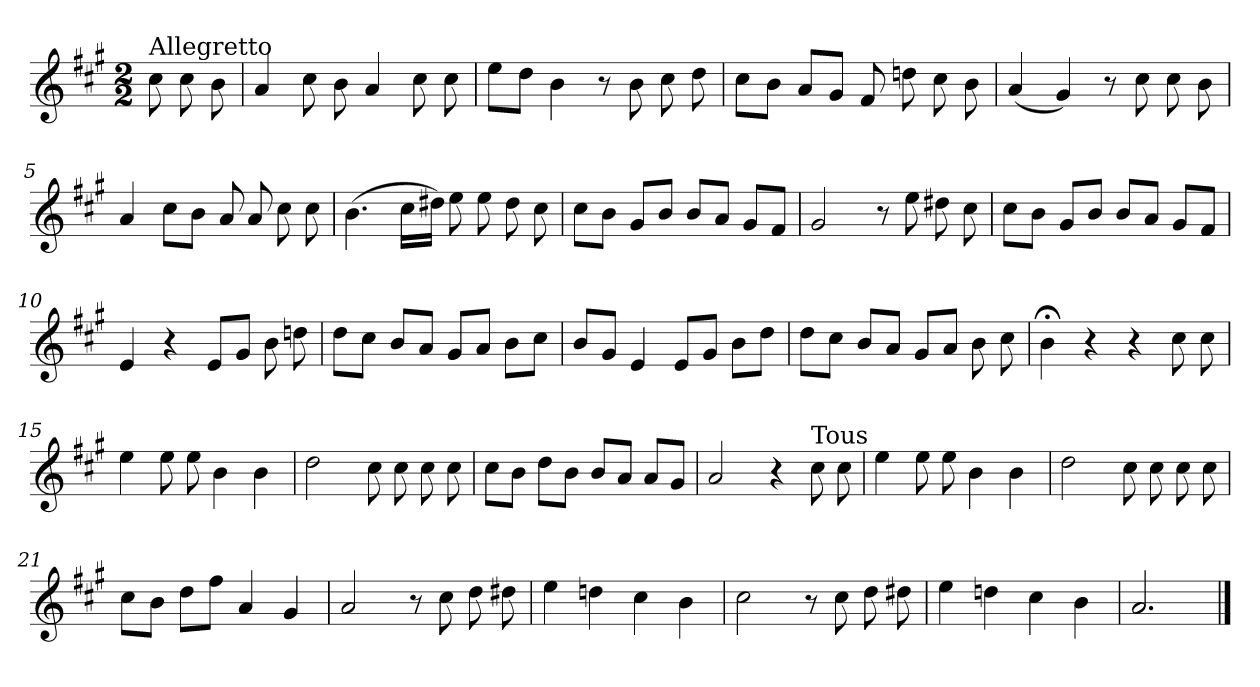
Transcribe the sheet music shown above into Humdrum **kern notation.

**kern
*part1
*staff1
*clefG2
*k[f#c#g#]
*A:
*M2/2
=
!LO:TX:a:t=Allegretto
8cc#\
8cc#\
8b\
=1
4a/
8cc#\
8b\
4a/
8cc#\
8cc#\
=2
8ee\L
8dd\J
4b\
8r
8b\
8cc#\
8dd\
=3
8cc#\L
8b\J
8a/L
8g#/J
8f#/
8ddn\
8cc#\
8b\
=4
(<4a/
4g#/)
8r
8cc#\
8cc#\
8b\
!!LO:LB:g=z
=5
4a/
8cc#\L
8b\J
8a/
8a/
8cc#\
8cc#\
=6
(>4.b\
16cc#\LL
16dd#X\JJ)
8ee\
8ee\
8dd#\
8cc#\
=7
8cc#\L
8b\J
8g#/L
8b/J
8b/L
8a/J
8g#/L
8f#/J
=8
2g#/
8r
8ee\
8dd#X\
8cc#\
=9
8cc#\L
8b\J
8g#/L
8b/J
8b/L
8a/J
8g#/L
8f#/J
!!LO:LB:g=z
=10
4e/
4r
8e/L
8g#/J
8b\
8ddn\
=11
8dd\L
8cc#\J
8b/L
8a/J
8g#/L
8a/J
8b\L
8cc#\J
=12
8b/L
8g#/J
4e/
8e/L
8g#/J
8b\L
8dd\J
=13
8dd\L
8cc#\J
8b/L
8a/J
8g#/L
8a/J
8b\
8cc#\
=14
4b;<\
4r
4r
8cc#\
8cc#\
!!LO:LB:g=z
=15
4ee\
8ee\
8ee\
4b\
4b\
=16
2dd\
8cc#\
8cc#\
8cc#\
8cc#\
=17
8cc#\L
8b\J
8dd\L
8b\J
8b/L
8a/J
8a/L
8g#/J
=18
2a/
4r
!LO:TX:a:t=Tous
8cc#\
8cc#\
=19
4ee\
8ee\
8ee\
4b\
4b\
!!LO:LB:g=z
=20
2dd\
8cc#\
8cc#\
8cc#\
8cc#\
=21
8cc#\L
8b\J
8dd\L
8ff#\J
4a/
4g#/
=22
2a/
8r
8cc#\
8dd\
8dd#X\
=23
4ee\
4ddn\
4cc#\
4b\
=24
2cc#\
8r
8cc#\
8dd\
8dd#X\
!!LO:LB:g=z
=25
4ee\
4ddn\
4cc#\
4b\
=26
2.a/
==
*-
